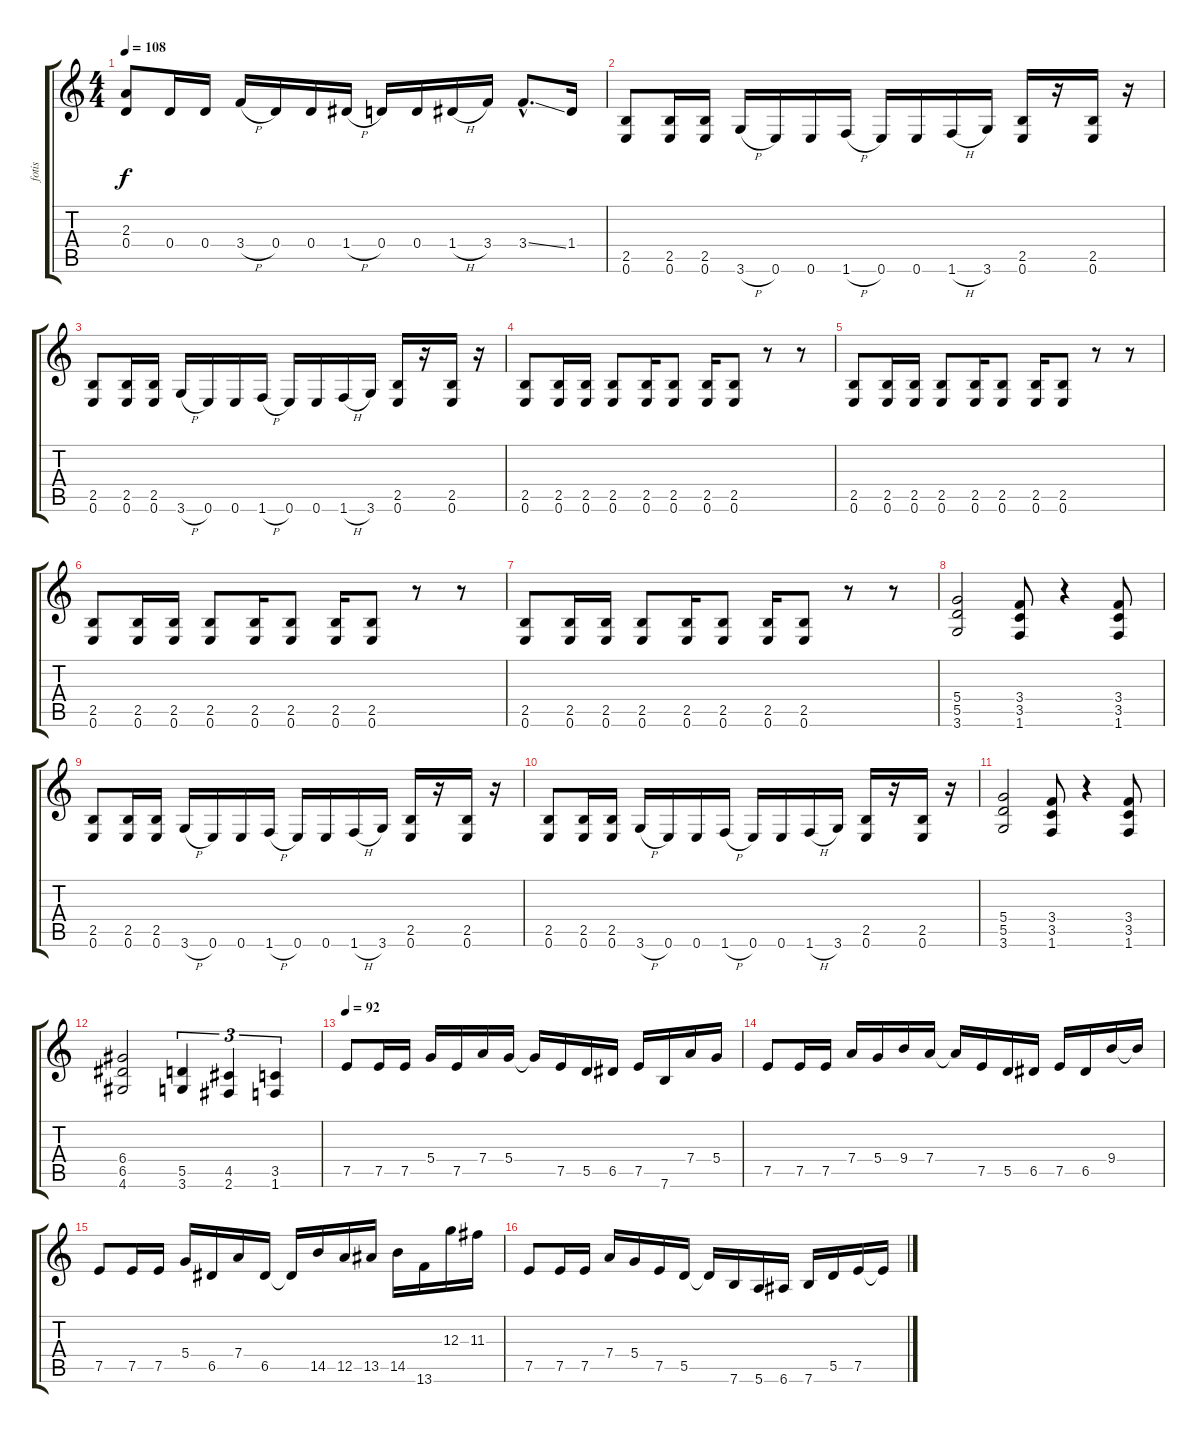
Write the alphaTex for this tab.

\track ("fotis" "fotis") {instrument overdrivenguitar}
\staff {score tabs}
\tuning (E4 B3 G3 D3 A2 E2) {hide}
\ts (4 4)
\tempo 108
\clef g2
\ks c
(2.3 0.4).8{dy f} 0.4.16 0.4.16 3.4{h}.16 0.4.16 0.4.16 1.4{h}.16 0.4.16 0.4.16 1.4{h}.16 3.4.16 3.4{ss hac}.8{d} 1.4.16 |
(2.5 0.6).8 (2.5 0.6).16 (2.5 0.6).16 3.6{h}.16 0.6.16 0.6.16 1.6{h}.16 0.6.16 0.6.16 1.6{h}.16 3.6.16 (2.5 0.6).16 r.16 (2.5 0.6).16 r.16 |
(2.5 0.6).8 (2.5 0.6).16 (2.5 0.6).16 3.6{h}.16 0.6.16 0.6.16 1.6{h}.16 0.6.16 0.6.16 1.6{h}.16 3.6.16 (2.5 0.6).16 r.16 (2.5 0.6).16 r.16 |
(2.5 0.6).8 (2.5 0.6).16 (2.5 0.6).16 (2.5 0.6).8 (2.5 0.6).16 (2.5 0.6).8 (2.5 0.6).16 (2.5 0.6).8 r.8 r.8 |
(2.5 0.6).8 (2.5 0.6).16 (2.5 0.6).16 (2.5 0.6).8 (2.5 0.6).16 (2.5 0.6).8 (2.5 0.6).16 (2.5 0.6).8 r.8 r.8 |
(2.5 0.6).8 (2.5 0.6).16 (2.5 0.6).16 (2.5 0.6).8 (2.5 0.6).16 (2.5 0.6).8 (2.5 0.6).16 (2.5 0.6).8 r.8 r.8 |
(2.5 0.6).8 (2.5 0.6).16 (2.5 0.6).16 (2.5 0.6).8 (2.5 0.6).16 (2.5 0.6).8 (2.5 0.6).16 (2.5 0.6).8 r.8 r.8 |
(5.4 5.5 3.6).2 (3.4 3.5 1.6).8 r.4 (3.4 3.5 1.6).8 |
(2.5 0.6).8 (2.5 0.6).16 (2.5 0.6).16 3.6{h}.16 0.6.16 0.6.16 1.6{h}.16 0.6.16 0.6.16 1.6{h}.16 3.6.16 (2.5 0.6).16 r.16 (2.5 0.6).16 r.16 |
(2.5 0.6).8 (2.5 0.6).16 (2.5 0.6).16 3.6{h}.16 0.6.16 0.6.16 1.6{h}.16 0.6.16 0.6.16 1.6{h}.16 3.6.16 (2.5 0.6).16 r.16 (2.5 0.6).16 r.16 |
(5.4 5.5 3.6).2 (3.4 3.5 1.6).8 r.4 (3.4 3.5 1.6).8 |
(6.4 6.5 4.6).2 (5.5 3.6).4{tu (3 2)} (4.5 2.6).4{tu (3 2)} (3.5 1.6).4{tu (3 2)} |
\tempo 92
7.5.8 7.5.16 7.5.16 5.4.16 7.5.16 7.4.16 5.4.16 5.4{t}.16 7.5.16 5.5.16 6.5.16 7.5.16 7.6.16 7.4.16 5.4.16 |
7.5.8 7.5.16 7.5.16 7.4.16 5.4.16 9.4.16 7.4.16 7.4{t}.16 7.5.16 5.5.16 6.5.16 7.5.16 6.5.16 9.4.16 9.4{t}.16 |
7.5.8 7.5.16 7.5.16 5.4.16 6.5.16 7.4.16 6.5.16 6.5{t}.16 14.5.16 12.5.16 13.5.16 14.5.16 13.6.16 12.3.16 11.3.16 |
7.5.8 7.5.16 7.5.16 7.4.16 5.4.16 7.5.16 5.5.16 5.5{t}.16 7.6.16 5.6.16 6.6.16 7.6.16 5.5.16 7.5.16 7.5{t}.16
